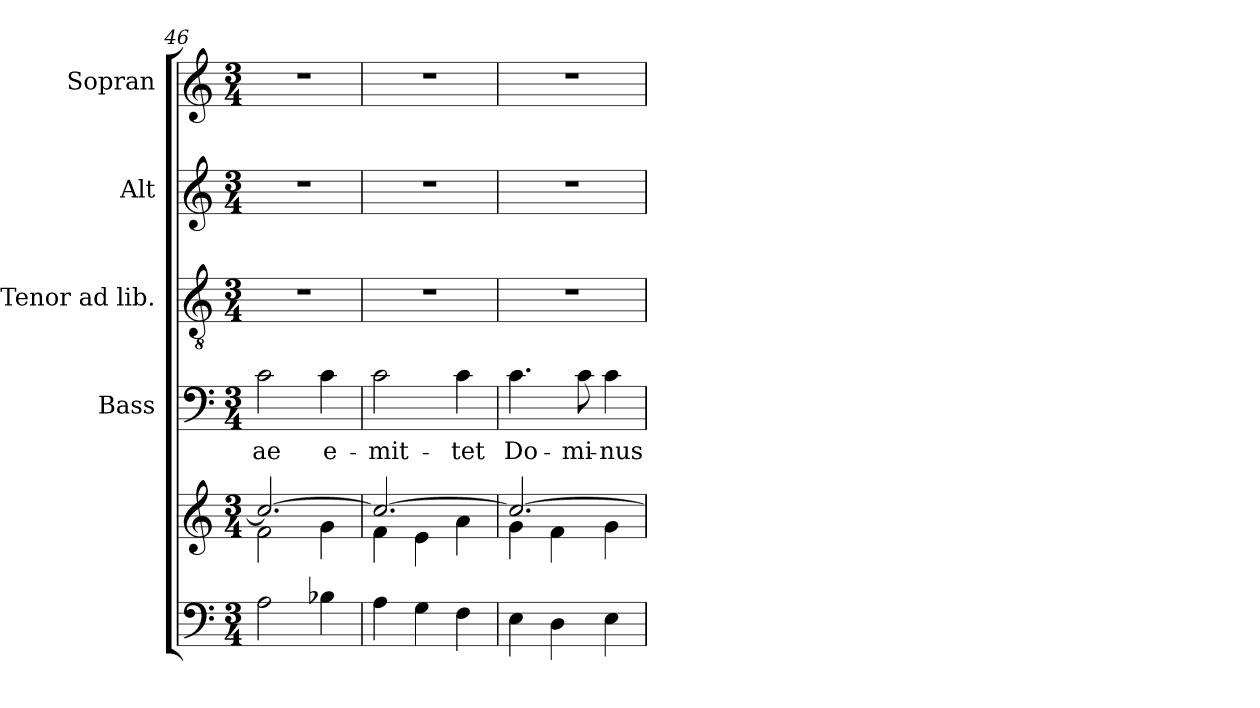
**kern	**kern	**kern	**text	**kern	**kern	**kern
*part5	*part5	*part4	*part4	*part3	*part2	*part1
*staff6	*staff5	*staff4	*staff4	*staff3	*staff2	*staff1
*	*	*I"Bass	*	*I"Tenor ad lib.	*I"Alt	*I"Sopran
*	*	*I'B.	*	*I'T.	*I'A.	*I'S.
*clefF4	*clefG2	*clefF4	*	*clefGv2	*clefG2	*clefG2
*k[]	*k[]	*k[]	*	*k[]	*k[]	*k[]
*C:	*C:	*C:	*	*C:	*C:	*C:
*M3/4	*M3/4	*M3/4	*	*M3/4	*M3/4	*M3/4
=46	=46	=46	=46	=46	=46	=46
*	*^	*	*	*	*	*
!	!	!	!	!LO:LY:b	!	!	!
2A\	2.cc/_	2f\	2c\	-ae	2.r	2.r	2.r
!	!	!	!	!LO:LY:b	!	!	!
4B-X\	.	4g\	4c\	e-	.	.	.
=47	=47	=47	=47	=47	=47	=47	=47
!	!	!	!	!LO:LY:b	!	!	!
4A\	2.cc/_	4f\	2c\	-mit-	2.r	2.r	2.r
4G\	.	4e\	.	.	.	.	.
!	!	!	!	!LO:LY:b	!	!	!
4F\	.	4a\	4c\	-tet	.	.	.
=48	=48	=48	=48	=48	=48	=48	=48
!	!	!	!	!LO:LY:b	!	!	!
4E\	2.cc/_	4g\	4.c\	Do-	2.r	2.r	2.r
4D\	.	4f\	.	.	.	.	.
!	!	!	!	!LO:LY:b	!	!	!
.	.	.	8c\	-mi-	.	.	.
!	!	!	!	!LO:LY:b	!	!	!
4E\	.	4g\	4c\	-nus	.	.	.
*	*v	*v	*	*	*	*	*
=	=	=	=	=	=	=
*-	*-	*-	*-	*-	*-	*-
